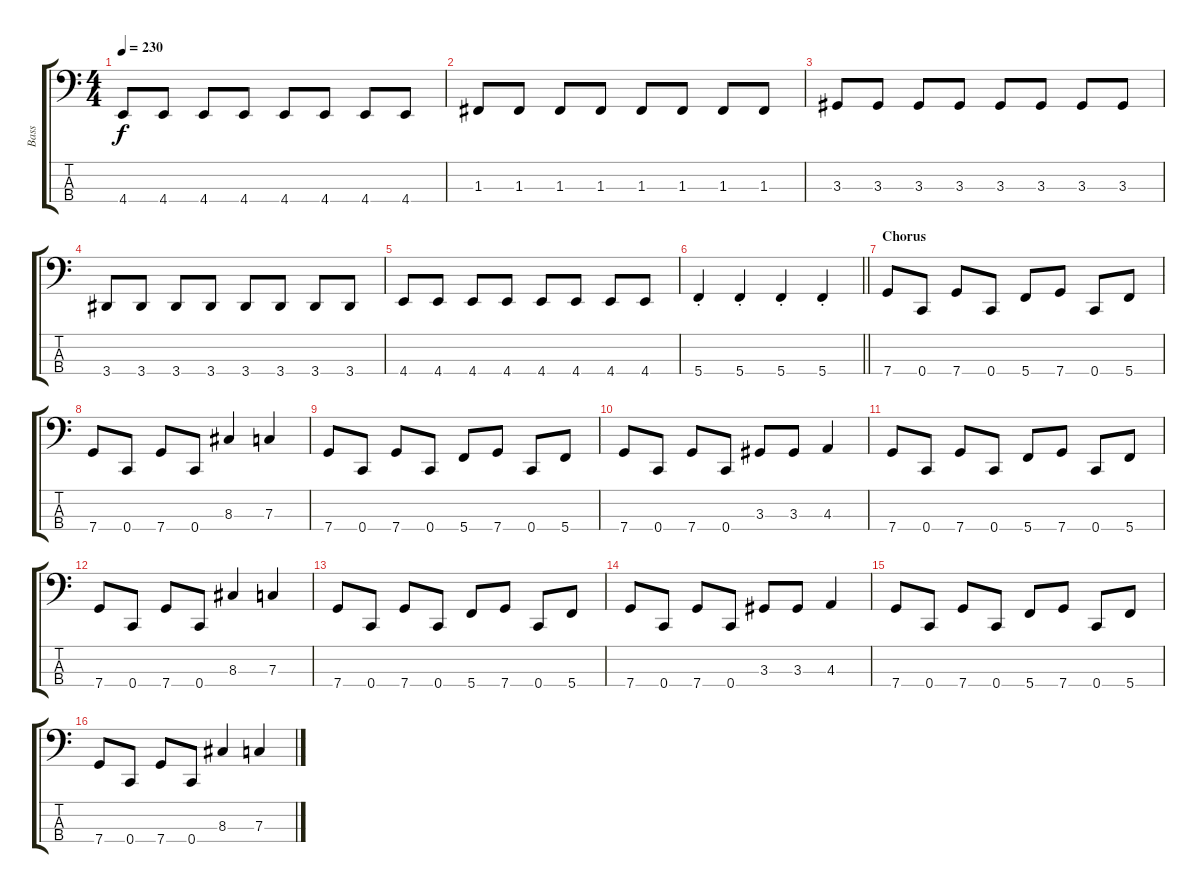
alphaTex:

\track ("Bass" "Bass") {instrument electricbasspick}
\staff {score tabs}
\tuning (Eb2 Bb1 F1 C1) {hide}
\ts (4 4)
\tempo 230
\clef f4
\ks c
4.4.8{dy f} 4.4.8 4.4.8 4.4.8 4.4.8 4.4.8 4.4.8 4.4.8 |
1.3.8 1.3.8 1.3.8 1.3.8 1.3.8 1.3.8 1.3.8 1.3.8 |
3.3.8 3.3.8 3.3.8 3.3.8 3.3.8 3.3.8 3.3.8 3.3.8 |
3.4.8 3.4.8 3.4.8 3.4.8 3.4.8 3.4.8 3.4.8 3.4.8 |
4.4.8 4.4.8 4.4.8 4.4.8 4.4.8 4.4.8 4.4.8 4.4.8 |
\barLineRight lightlight
5.4{st}.4 5.4{st}.4 5.4{st}.4 5.4{st}.4 |
\section ("" "Chorus")
7.4.8 0.4.8 7.4.8 0.4.8 5.4.8 7.4.8 0.4.8 5.4.8 |
7.4.8 0.4.8 7.4.8 0.4.8 8.3.4 7.3.4 |
7.4.8 0.4.8 7.4.8 0.4.8 5.4.8 7.4.8 0.4.8 5.4.8 |
7.4.8 0.4.8 7.4.8 0.4.8 3.3.8 3.3.8 4.3.4 |
7.4.8 0.4.8 7.4.8 0.4.8 5.4.8 7.4.8 0.4.8 5.4.8 |
7.4.8 0.4.8 7.4.8 0.4.8 8.3.4 7.3.4 |
7.4.8 0.4.8 7.4.8 0.4.8 5.4.8 7.4.8 0.4.8 5.4.8 |
7.4.8 0.4.8 7.4.8 0.4.8 3.3.8 3.3.8 4.3.4 |
7.4.8 0.4.8 7.4.8 0.4.8 5.4.8 7.4.8 0.4.8 5.4.8 |
7.4.8 0.4.8 7.4.8 0.4.8 8.3.4 7.3.4
